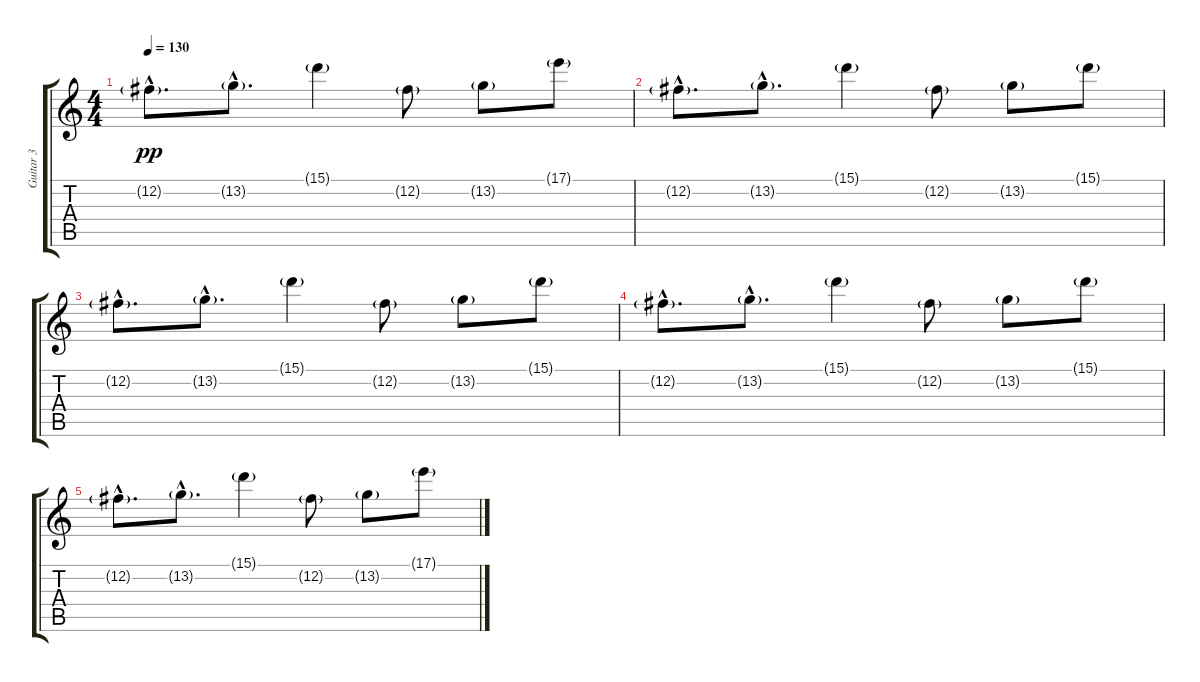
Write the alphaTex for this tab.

\track ("Guitar 3" "Guitar 3") {instrument overdrivenguitar}
\staff {score tabs}
\tuning (B3 Gb3 D3 A2 E2 B1) {hide}
\ts (4 4)
\tempo 130
\clef g2
\ks c
12.2{g hac}.8{d dy pp} 13.2{g hac}.8{d} 15.1{g}.4 12.2{g}.8 13.2{g}.8 17.1{g}.8 |
12.2{g hac}.8{d volume 3} 13.2{g hac}.8{d} 15.1{g}.4 12.2{g}.8 13.2{g}.8 15.1{g}.8 |
12.2{g hac}.8{d} 13.2{g hac}.8{d} 15.1{g}.4 12.2{g}.8 13.2{g}.8 15.1{g}.8 |
12.2{g hac}.8{d volume 0} 13.2{g hac}.8{d} 15.1{g}.4 12.2{g}.8 13.2{g}.8 15.1{g}.8 |
12.2{g hac}.8{d} 13.2{g hac}.8{d} 15.1{g}.4 12.2{g}.8 13.2{g}.8 17.1{g}.8
